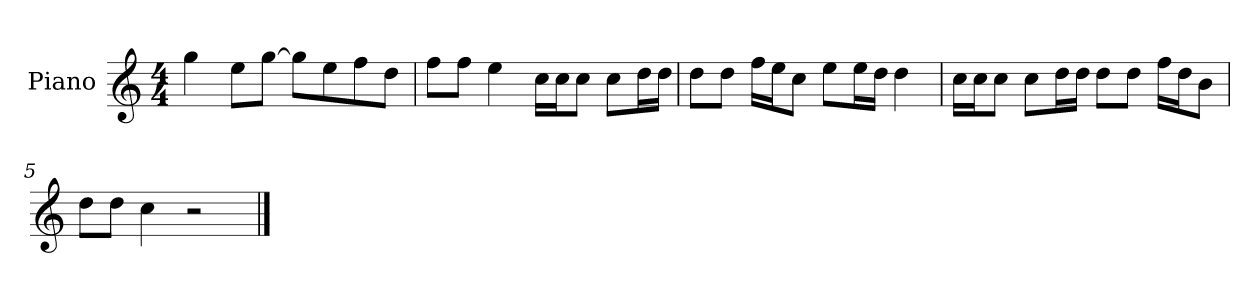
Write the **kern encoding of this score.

**kern
*part1
*staff1
*I"Piano
*I'P-no
*clefG2
*k[]
*M4/4
*MM90
=1
4gg\
8ee\L
[8gg\J
8gg\L]
8ee\
8ff\
8dd\J
=2
8ff\L
8ff\J
4ee\
16cc\LL
16cc\J
8cc\J
8cc\L
16dd\L
16dd\JJ
=3
8dd\L
8dd\J
16ff\LL
16ee\J
8cc\J
8ee\L
16ee\L
16dd\JJ
4dd\
=4
16cc\LL
16cc\J
8cc\J
8cc\L
16dd\L
16dd\JJ
8dd\L
8dd\J
16ff\LL
16dd\J
8b\J
=5
8dd\L
8dd\J
4cc\
2r
==
*-
